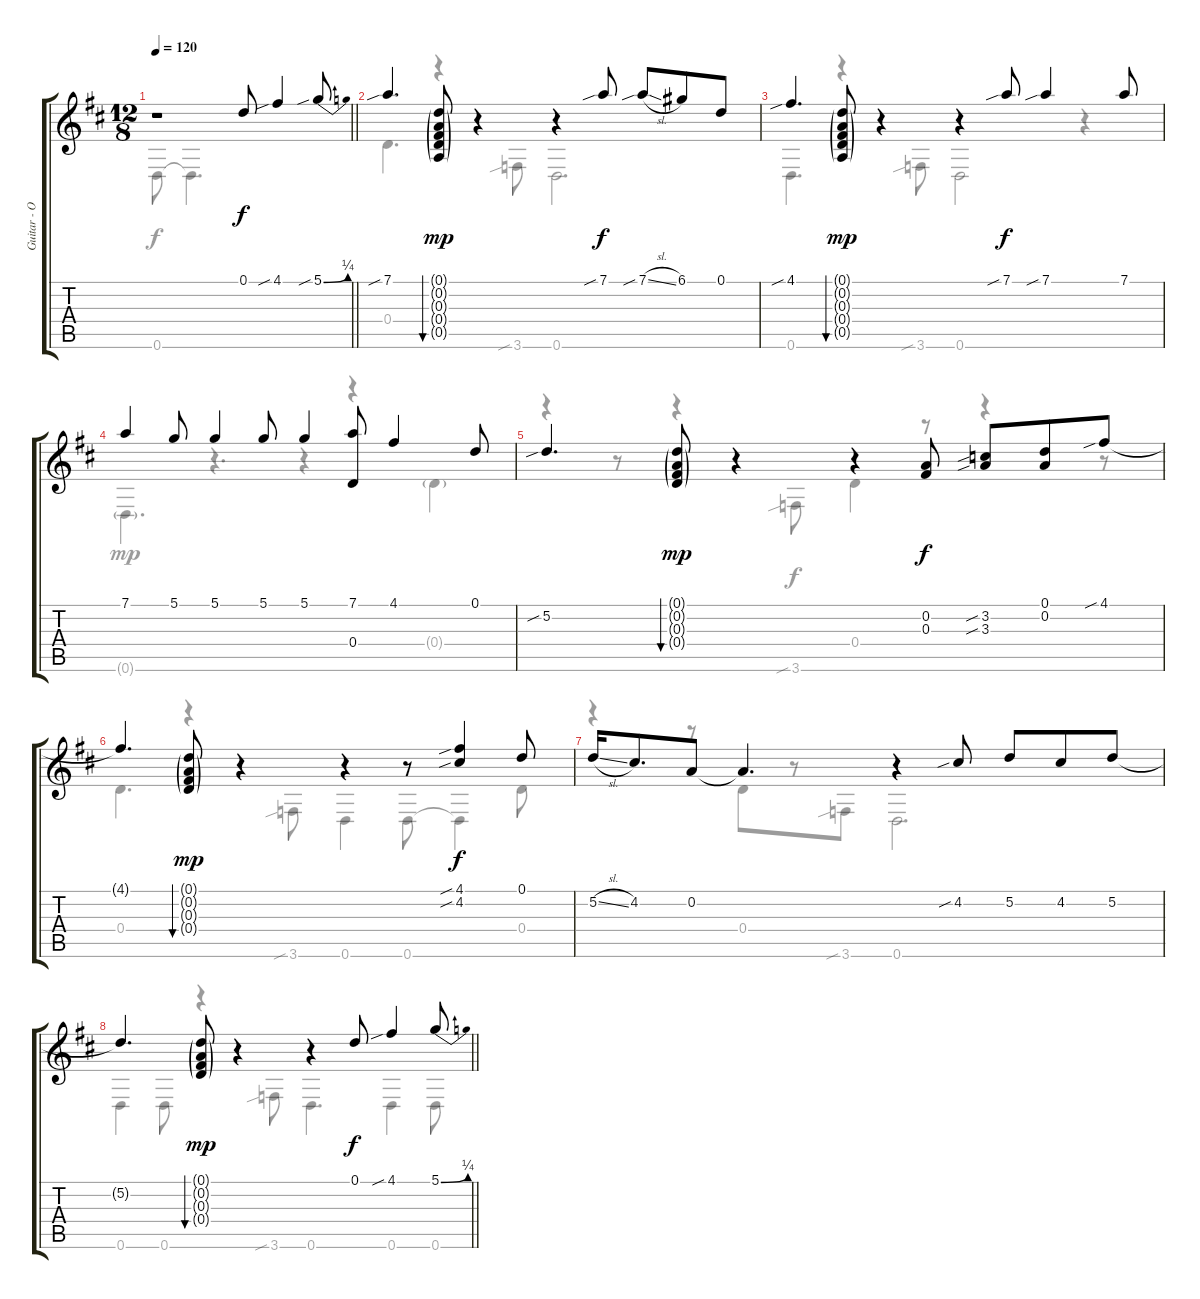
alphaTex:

\track ("Guitar - Open \"D\" Tuning  DADF#AD" "Guitar - O") {instrument acousticguitarnylon}
\staff {score tabs}
\tuning (D4 A3 Gb3 D3 A2 D2) {hide}
\voice
\ts (12 8)
\tempo 120
\clef g2
\barLineRight lightlight
\ks d
r.1{dy f instrument acousticguitarnylon} 0.1.8 4.1{sib}.4 5.1{be (bend 0 0 60 1) sib}.8 |
7.1{sib}.4{d} (0.1{g} 0.2{g} 0.3{g} 0.4{g} 0.5{g}).8{bu 30 dy mp} r.4 r.4 7.1{sib}.8{dy f} 7.1{sib sl}.8 6.1.8 0.1.8 |
4.1{sib}.4{d} (0.1{g} 0.2{g} 0.3{g} 0.4{g} 0.5{g}).8{bu 30 dy mp} r.4 r.4 7.1{sib}.8{dy f} 7.1{sib}.4 7.1.8 |
7.1.4 5.1.8 5.1.4 5.1.8 5.1.4 (7.1 0.4).8 4.1.4 0.1.8 |
5.2{sib}.4{d} (0.1{g} 0.2{g} 0.3{g} 0.4{g}).8{bu 30 dy mp} r.4 r.4 (0.2 0.3).8{dy f} (3.2{sib} 3.3{sib}).8 (0.1 0.2).8 4.1{sib}.8 |
4.1{t}.4{d} (0.1{g} 0.2{g} 0.3{g} 0.4{g}).8{bu 30 dy mp} r.4 r.4 r.8 (4.1{sib} 4.2{sib}).4{dy f} 0.1.8 |
5.2{sl}.16 4.2.8{d} 0.2.8 0.2{t}.4{d} r.4 4.2{sib}.8 5.2.8 4.2.8 5.2.8 |
\barLineRight lightlight
5.2{t}.4{d} (0.1{g} 0.2{g} 0.3{g} 0.4{g}).8{bu 30 dy mp} r.4 r.4 0.1.8{dy f} 4.1{sib}.4 5.1{be (bend 0 0 60 1)}.8
\voice
\clef g2
\ottava regular
\simile none
\barLineRight lightlight
\ks d
0.6.8{dy f} 0.6{t}.4{d} |
0.4.4{d} r.4 3.6{sib}.8 0.6.2{d} |
0.6.4{d} r.4 3.6{sib}.8 0.6.2 r.4 |
0.6{g}.4{d dy mp} r.4{d} r.4 r.4 0.4{g}.4 |
r.4 r.8 r.4 3.6{sib}.8{dy f} 0.4.4 r.8 r.4 r.8 |
0.4.4{d} r.4 3.6{sib}.8 0.6.4 0.6.8 0.6{t}.4 0.4.8 |
r.4 r.8 0.4.8 r.8 3.6{sib}.8 0.6.2{d} |
\barLineRight lightlight
0.6.4 0.6.8 r.4 3.6{sib}.8 0.6.4{d} 0.6.4 0.6.8
